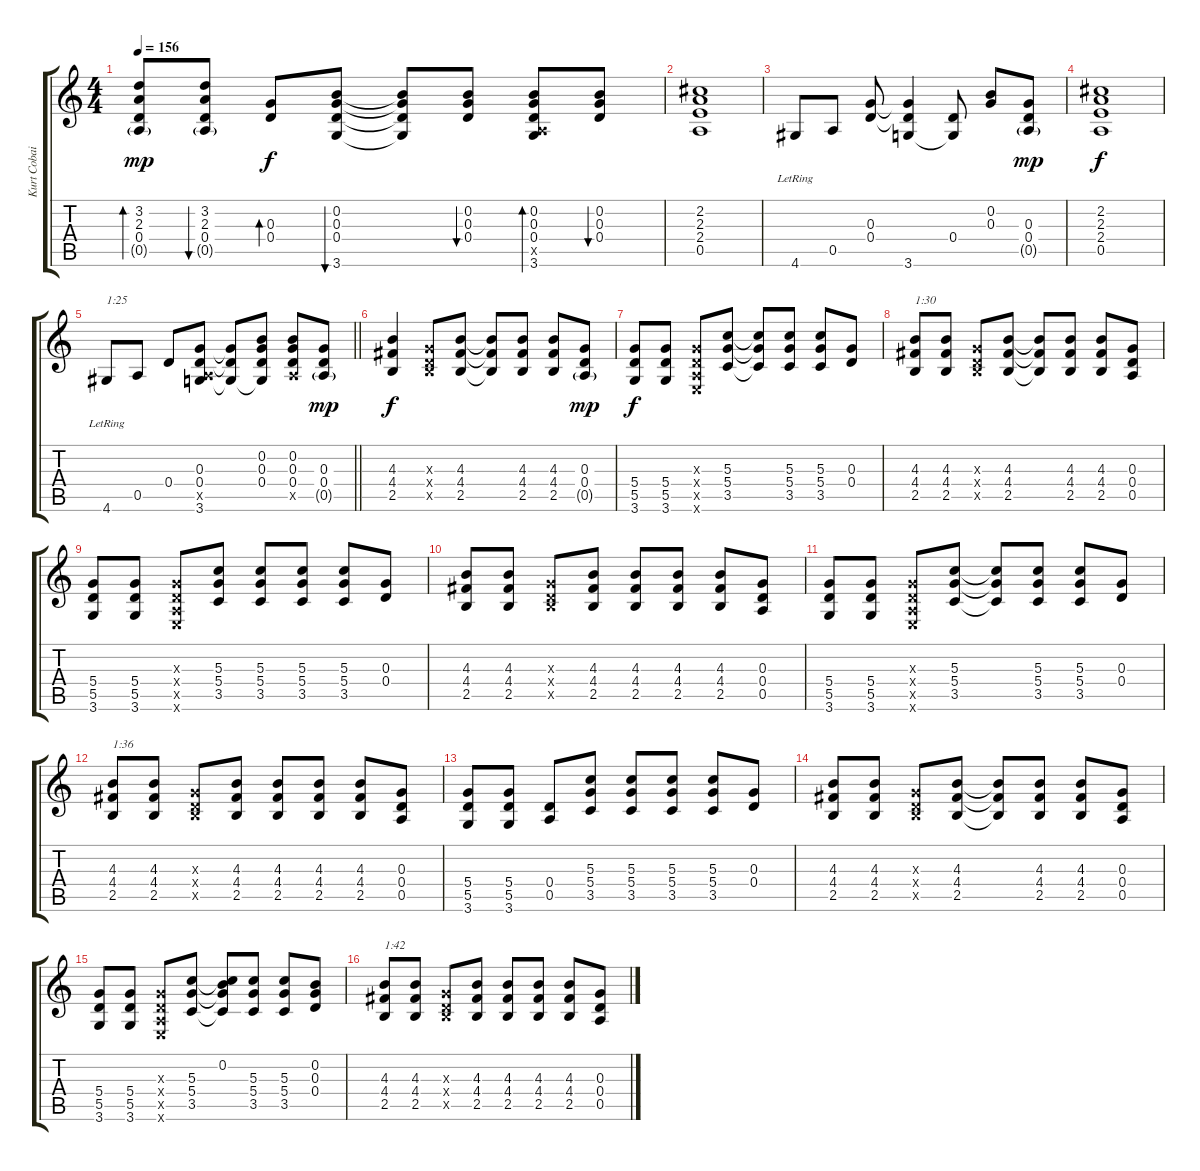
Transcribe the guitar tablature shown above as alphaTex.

\track ("Kurt Cobain - Guitar" "Kurt Cobai") {instrument electricguitarclean}
\staff {score tabs}
\tuning (E4 B3 G3 D3 A2 E2) {hide}
\ts (4 4)
\tempo 156
\clef g2
\ks c
(3.2 2.3 0.4 0.5{g}).8{bd 60 dy mp} (3.2 2.3 0.4 0.5{g}).8{bu 60} (0.3 0.4).8{bd 60 dy f} (0.2 0.3 0.4 3.6).8{bu 60} (0.2{t} 0.3{t} 0.4{t} 3.6{t}).8 (0.2 0.3 0.4).8{bu 60} (0.2 0.3 0.4 0.5{x} 3.6).8{bd 60} (0.2 0.3 0.4).8{bu 60} |
(2.2 2.3 2.4 0.5).1 |
4.6{lr}.8 0.5.8 (0.3 0.4).8 (0.3{t} 0.4{t} 3.6).4 (0.4 3.6{t}).8 (0.2 0.3).8 (0.3 0.4 0.5{g}).8{dy mp} |
(2.2 2.3 2.4 0.5).1{dy f} |
\barLineRight lightlight
4.6{lr}.8{txt "1:25"} 0.5.8 0.4.8 (0.3 0.4 0.5{x} 3.6).8 (0.3{t} 0.4{t} 3.6{t}).8 (0.2 0.3 0.4 3.6{t}).8 (0.2 0.3 0.4 0.5{x}).8 (0.3 0.4 0.5{g}).8{dy mp} |
(4.3 4.4 2.5).4{dy f} (0.3{x} 0.4{x} 2.5{x}).8 (4.3 4.4 2.5).8 (4.3{t} 4.4{t} 2.5{t}).8 (4.3 4.4 2.5).8 (4.3 4.4 2.5).8 (0.3 0.4 0.5{g}).8{dy mp} |
(5.4 5.5 3.6).8{dy f} (5.4 5.5 3.6).8 (0.3{x} 0.4{x} 0.5{x} 0.6{x}).8 (5.3 5.4 3.5).8 (5.3{t} 5.4{t} 3.5{t}).8 (5.3 5.4 3.5).8 (5.3 5.4 3.5).8 (0.3 0.4).8 |
(4.3 4.4 2.5).8{txt "1:30"} (4.3 4.4 2.5).8 (0.3{x} 0.4{x} 2.5{x}).8 (4.3 4.4 2.5).8 (4.3{t} 4.4{t} 2.5{t}).8 (4.3 4.4 2.5).8 (4.3 4.4 2.5).8 (0.3 0.4 0.5).8 |
(5.4 5.5 3.6).8 (5.4 5.5 3.6).8 (0.3{x} 0.4{x} 0.5{x} 0.6{x}).8 (5.3 5.4 3.5).8 (5.3 5.4 3.5).8 (5.3 5.4 3.5).8 (5.3 5.4 3.5).8 (0.3 0.4).8 |
(4.3 4.4 2.5).8 (4.3 4.4 2.5).8 (0.3{x} 0.4{x} 2.5{x}).8 (4.3 4.4 2.5).8 (4.3 4.4 2.5).8 (4.3 4.4 2.5).8 (4.3 4.4 2.5).8 (0.3 0.4 0.5).8 |
(5.4 5.5 3.6).8 (5.4 5.5 3.6).8 (0.3{x} 0.4{x} 0.5{x} 0.6{x}).8 (5.3 5.4 3.5).8 (5.3{t} 5.4{t} 3.5{t}).8 (5.3 5.4 3.5).8 (5.3 5.4 3.5).8 (0.3 0.4).8 |
(4.3 4.4 2.5).8{txt "1:36"} (4.3 4.4 2.5).8 (0.3{x} 0.4{x} 2.5{x}).8 (4.3 4.4 2.5).8 (4.3 4.4 2.5).8 (4.3 4.4 2.5).8 (4.3 4.4 2.5).8 (0.3 0.4 0.5).8 |
(5.4 5.5 3.6).8 (5.4 5.5 3.6).8 (0.4 0.5).8 (5.3 5.4 3.5).8 (5.3 5.4 3.5).8 (5.3 5.4 3.5).8 (5.3 5.4 3.5).8 (0.3 0.4).8 |
(4.3 4.4 2.5).8 (4.3 4.4 2.5).8 (0.3{x} 0.4{x} 2.5{x}).8 (4.3 4.4 2.5).8 (4.3{t} 4.4{t} 2.5{t}).8 (4.3 4.4 2.5).8 (4.3 4.4 2.5).8 (0.3 0.4 0.5).8 |
(5.4 5.5 3.6).8 (5.4 5.5 3.6).8 (0.3{x} 0.4{x} 0.5{x} 0.6{x}).8 (5.3 5.4 3.5).8 (0.2 5.3{t} 5.4{t} 3.5{t}).8 (5.3 5.4 3.5).8 (5.3 5.4 3.5).8 (0.2 0.3 0.4).8 |
(4.3 4.4 2.5).8{txt "1:42"} (4.3 4.4 2.5).8 (0.3{x} 0.4{x} 2.5{x}).8 (4.3 4.4 2.5).8 (4.3 4.4 2.5).8 (4.3 4.4 2.5).8 (4.3 4.4 2.5).8 (0.3 0.4 0.5).8
